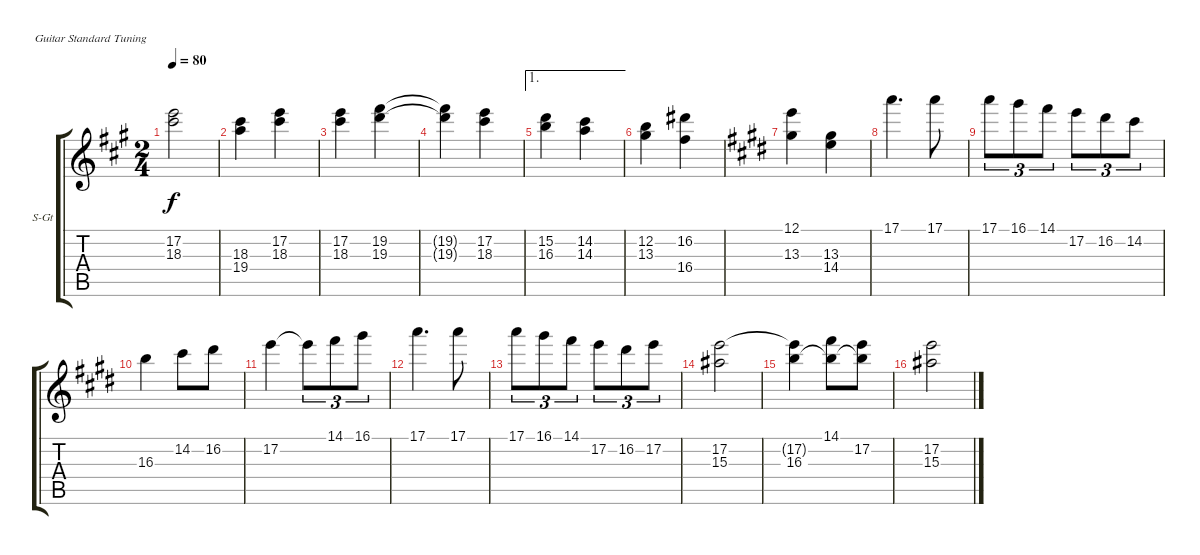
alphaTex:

\bracketExtendMode groupsimilarinstruments
\firstSystemTrackNameOrientation horizontal
\otherSystemsTrackNameOrientation horizontal
\track ("Piste 1" "S-Gt") {instrument acousticguitarsteel}
\staff {score tabs}
\tuning (E4 B3 G3 D3 A2 E2)
\ts (2 4)
\tempo 80
\clef g2
\ks a
(17.2 18.3).2{dy f} |
(18.3 19.4).4 (17.2 18.3).4 |
(17.2 18.3).4 (19.2 19.3).4 |
(19.2{t} 19.3{t}).4 (17.2 18.3).4 |
\ae 1
(15.2 16.3).4 (14.2 14.3).4 |
(12.2 13.3).4 (16.2 16.4).4 |
\ks e
(12.1 13.3).4 (13.3 14.4).4 |
17.1.4{d} 17.1.8 |
17.1.8{tu (3 2)} 16.1.8{tu (3 2)} 14.1.8{tu (3 2)} 17.2.8{tu (3 2)} 16.2.8{tu (3 2)} 14.2.8{tu (3 2)} |
16.3.4 14.2.8 16.2.8 |
17.2.4 17.2{t}.8{tu (3 2)} 14.1.8{tu (3 2)} 16.1.8{tu (3 2)} |
17.1.4{d} 17.1.8 |
17.1.8{tu (3 2)} 16.1.8{tu (3 2)} 14.1.8{tu (3 2)} 17.2.8{tu (3 2)} 16.2.8{tu (3 2)} 17.2.8{tu (3 2)} |
(17.2 15.3).2 |
(17.2{t} 16.3).4 (14.1 16.3{t}).8 (17.2 16.3{t}).8 |
(17.2 15.3).2
